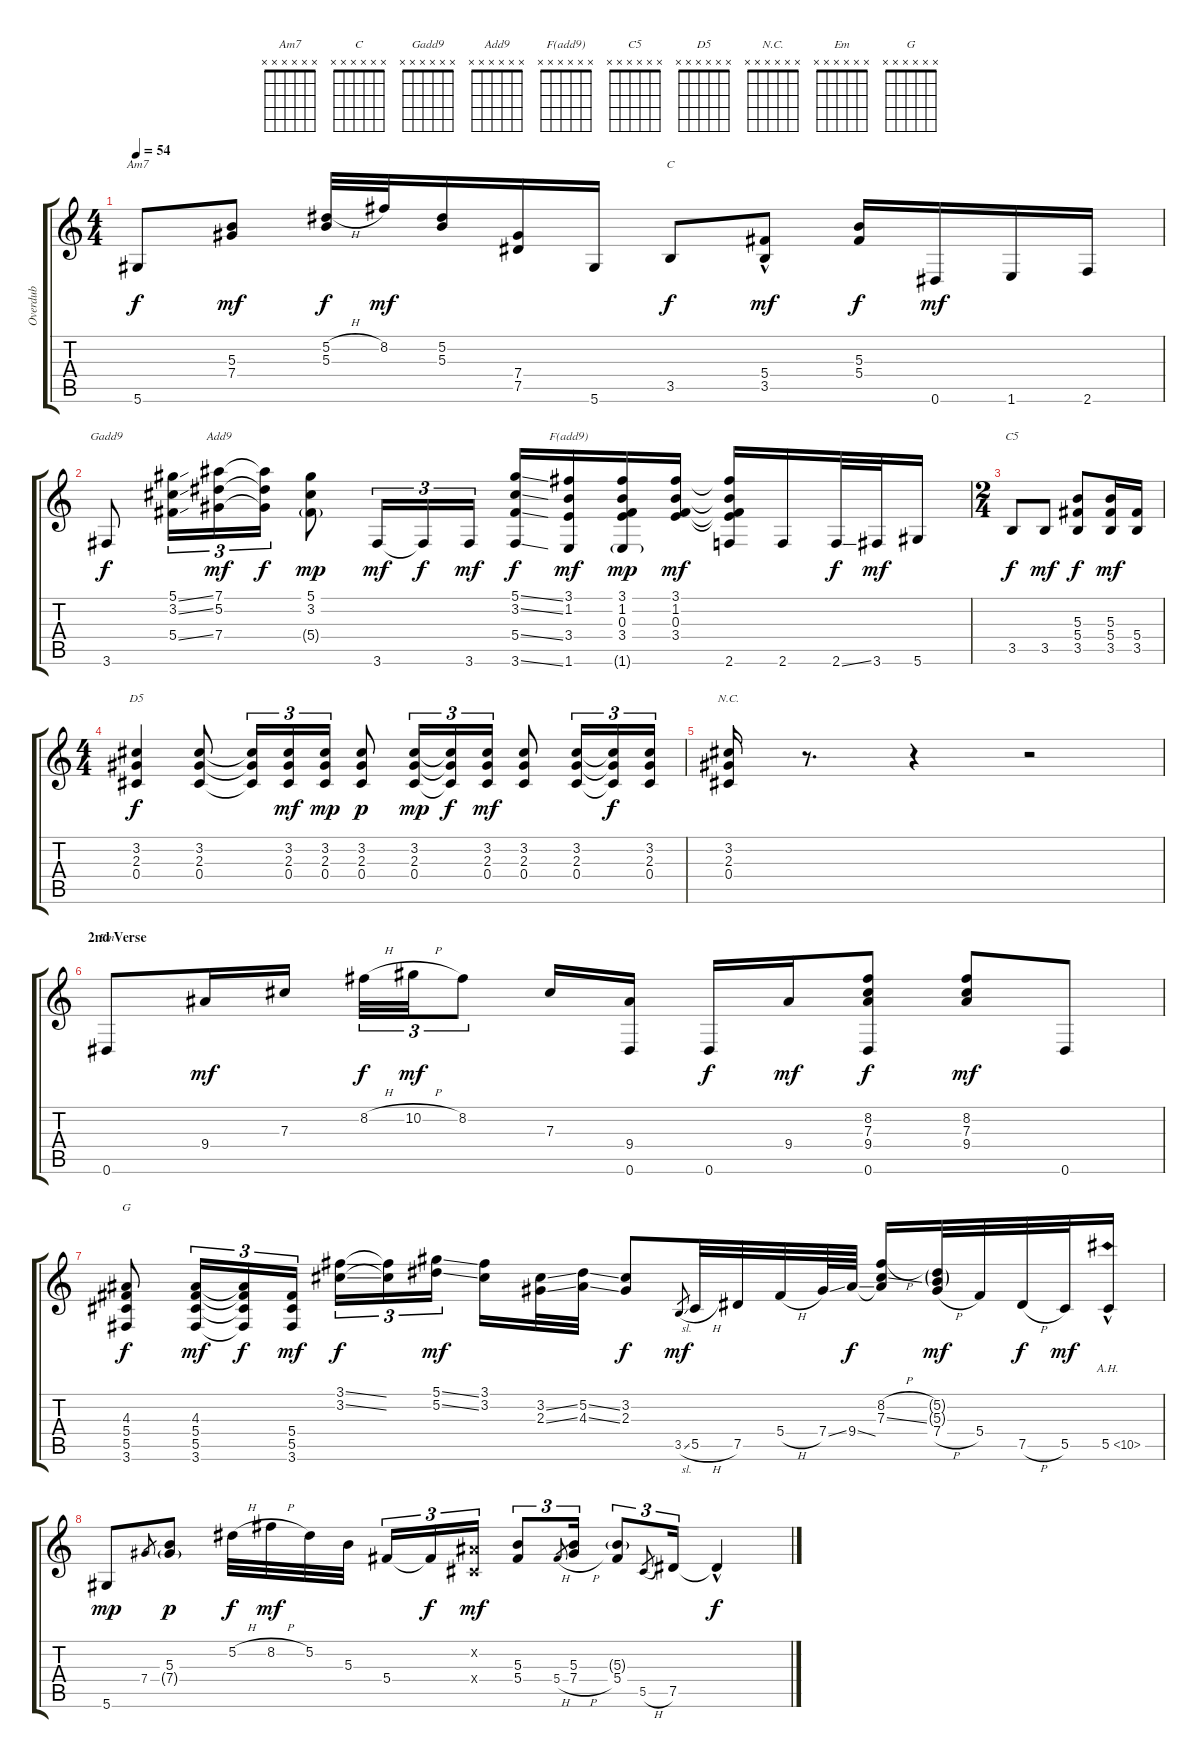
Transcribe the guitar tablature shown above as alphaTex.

\track ("Overdub" "Overdub") {instrument electricbassfinger}
\staff {score tabs}
\tuning (Eb4 Bb3 Gb3 Db3 Ab2 Eb2) {hide}
\chord ("Am7" x x x x x x) {firstfret 0}
\chord ("C" x x x x x x) {firstfret 0}
\chord ("Gadd9" x x x x x x) {firstfret 0}
\chord ("Add9" x x x x x x) {firstfret 0}
\chord ("F(add9)" x x x x x x) {firstfret 0}
\chord ("C5" x x x x x x) {firstfret 0}
\chord ("D5" x x x x x x) {firstfret 0}
\chord ("N.C." x x x x x x) {firstfret 0}
\chord ("Em" x x x x x x) {firstfret 0}
\chord ("G" x x x x x x) {firstfret 0}
\ts (4 4)
\tempo 54
\clef g2
\ks c
5.6.8{ch "Am7" dy f} (5.3 7.4).8{dy mf} (5.2{h} 5.3).32{dy f} 8.2.32{dy mf} (5.2 5.3).16 (7.4 7.5).16 5.6.16 3.5.8{ch "C" dy f} (5.4 3.5{hac}).8{dy mf} (5.3 5.4).16{dy f} 0.6.16{dy mf} 1.6.16 2.6.16 |
3.6.8{ch "Gadd9" dy f} (5.1{ss} 3.2{ss} 5.4{ss}).16{tu (3 2)} (7.1 5.2 7.4).16{tu (3 2) ch "Add9" dy mf} (7.1{t} 5.2{t} 7.4{t}).16{tu (3 2) dy f} (5.1 3.2 5.4{g}).8{dy mp} 3.6.16{tu (3 2) dy mf} 3.6{t}.16{tu (3 2) dy f} 3.6.16{tu (3 2) dy mf} (5.1{ss} 3.2{ss} 5.4{ss} 3.6{ss}).16{dy f} (3.1 1.2 3.4 1.6).16{ch "F(add9)" dy mf} (3.1 1.2 0.3 3.4 1.6{g}).16{dy mp} (3.1 1.2 0.3 3.4).16{dy mf} (3.1{t} 1.2{t} 0.3{t} 3.4{t} 2.6).16 2.6.16 2.6{ss}.32{dy f} 3.6.32{dy mf} 5.6.16 |
\ts (2 4)
3.5.8{ch "C5" dy f} 3.5.8{dy mf} (5.3 5.4 3.5).8{dy f} (5.3 5.4 3.5).16{dy mf} (5.4 3.5).16 |
\ts (4 4)
(3.2 2.3 0.4).4{ch "D5" dy f} (3.2 2.3 0.4).8 (3.2{t} 2.3{t} 0.4{t}).16{tu (3 2)} (3.2 2.3 0.4).16{tu (3 2) dy mf} (3.2 2.3 0.4).16{tu (3 2) dy mp} (3.2 2.3 0.4).8{dy p} (3.2 2.3 0.4).16{tu (3 2) dy mp} (3.2{t} 2.3{t} 0.4{t}).16{tu (3 2) dy f} (3.2 2.3 0.4).16{tu (3 2) dy mf} (3.2 2.3 0.4).8 (3.2 2.3 0.4).16{tu (3 2)} (3.2{t} 2.3{t} 0.4{t}).16{tu (3 2) dy f} (3.2 2.3 0.4).16{tu (3 2)} |
(3.2 2.3 0.4).16{ch "N.C."} r.8{d} r.4 r.2 |
\section ("" "2nd Verse")
0.6.8{ch "Em"} 9.4.16{dy mf} 7.3.16 8.2{h}.32{tu (3 2) dy f} 10.2{h}.32{tu (3 2) dy mf} 8.2.8{tu (3 2)} 7.3.16 (9.4 0.6).16 0.6.16{dy f} 9.4.16{dy mf} (8.2 7.3 9.4 0.6).8{dy f} (8.2 7.3 9.4).8{dy mf} 0.6.8 |
(4.3 5.4 5.5 3.6).8{ch "G" dy f} (4.3 5.4 5.5 3.6).16{tu (3 2) dy mf} (4.3{t} 5.4{t} 5.5{t} 3.6{t}).16{tu (3 2) dy f} (5.4 5.5 3.6).16{tu (3 2) dy mf} (3.1{ss} 3.2{ss}).16{tu (3 2) dy f} (3.1{t} 3.2{t}).16{tu (3 2)} (5.1{ss} 5.2{ss}).16{tu (3 2) dy mf} (3.1 3.2).16 (3.2{ss} 2.3{ss}).32 (5.2{ss} 4.3{ss}).32 (3.2 2.3).8{dy f} 3.5{sl}.8{gr dy mf} 5.5{h}.32 7.5.32 5.4{h}.32 7.4{ss}.64 9.4{ss}.64{dy f} (8.2{h} 7.3{ss} 9.4{t}).16 (5.2{g} 5.3{g} 7.4{h}).32{dy mf} 5.4.32 7.5{h}.32{dy f} 5.5.32{dy mf} 5.5{ah 5 hac}.16 |
5.6.8{dy mp} 7.4.8{gr} (5.3 7.4{g}).8{dy p} 5.2{h}.32{dy f} 8.2{h}.32{dy mf} 5.2.32 5.3.32 5.4.16{tu (3 2)} 5.4{t}.16{tu (3 2) dy f} (0.2{x} 0.4{x}).16{tu (3 2) dy mf} (5.3 5.4).8{tu (3 2)} 5.4{h}.8{gr} (5.3 7.4{h}).16{tu (3 2)} (5.3{g} 5.4).8{tu (3 2)} 5.5{h}.8{gr} 7.5.16{tu (3 2)} 7.5{hac t}.4{dy f}
